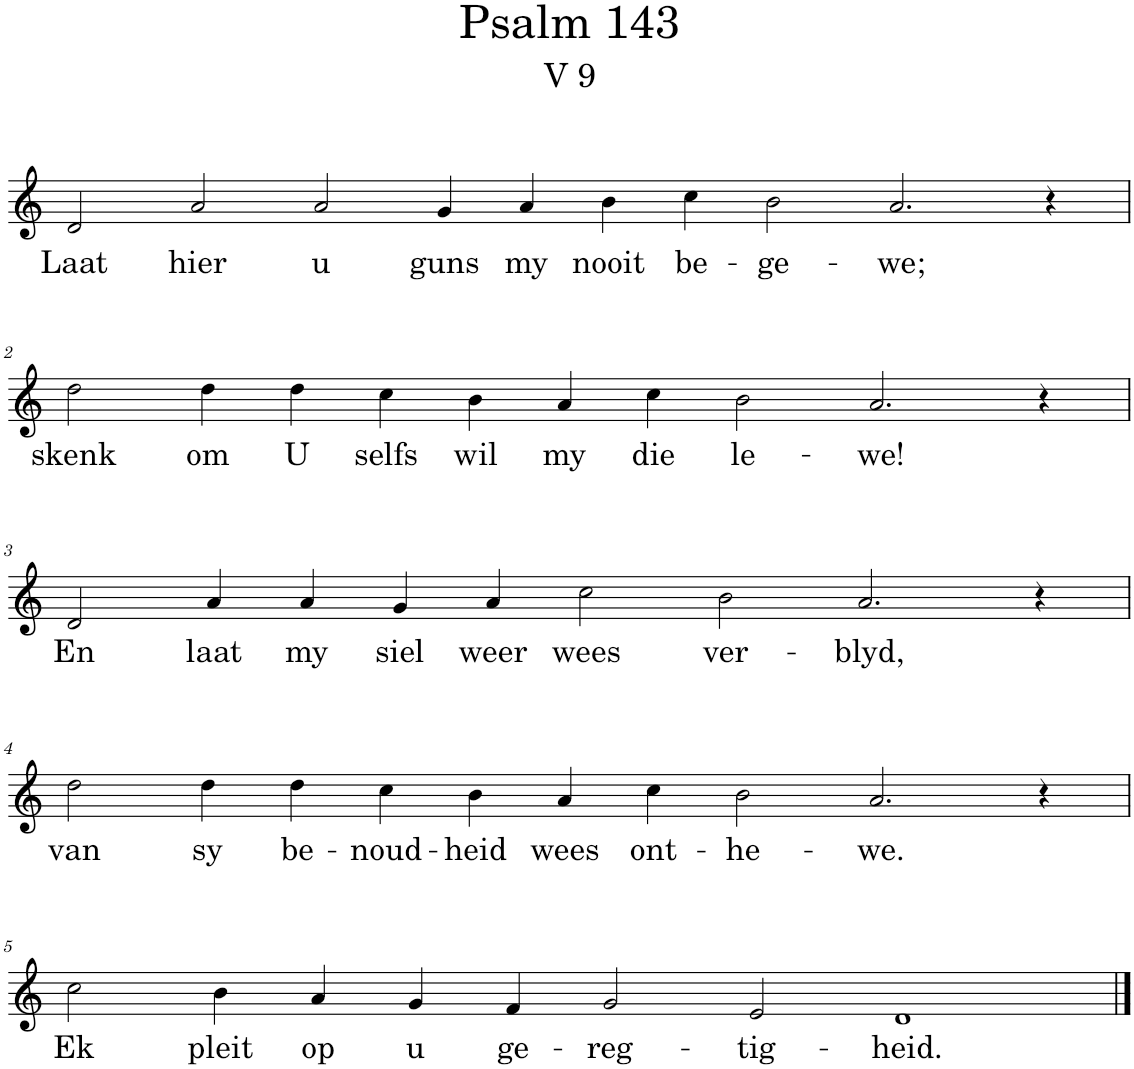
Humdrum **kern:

**kern	**text
*part1	*part1
*staff1	*staff1
*I"Pipe Organ	*
*I'Org.	*
*clefG2	*
*k[]	*
*M16/4	*
=1	=1
!	!LO:LY:b
2d/	Laat
!	!LO:LY:b
2a/	hier
!	!LO:LY:b
2a/	u
!	!LO:LY:b
4g/	guns
!	!LO:LY:b
4a/	my
!	!LO:LY:b
4b\	nooit
!	!LO:LY:b
4cc\	be-
!	!LO:LY:b
2b\	-ge-
!	!LO:LY:b
2.a/	-we;
4r	.
!!LO:LB:g=z
=2	=2
*M14/4	*
!	!LO:LY:b
2dd\	skenk
!	!LO:LY:b
4dd\	om
!	!LO:LY:b
4dd\	U
!	!LO:LY:b
4cc\	selfs
!	!LO:LY:b
4b\	wil
!	!LO:LY:b
4a/	my
!	!LO:LY:b
4cc\	die
!	!LO:LY:b
2b\	le-
!	!LO:LY:b
2.a/	-we!
4r	.
!!LO:LB:g=z
=3	=3
!	!LO:LY:b
2d/	En
!	!LO:LY:b
4a/	laat
!	!LO:LY:b
4a/	my
!	!LO:LY:b
4g/	siel
!	!LO:LY:b
4a/	weer
!	!LO:LY:b
2cc\	wees
!	!LO:LY:b
2b\	ver-
!	!LO:LY:b
2.a/	-blyd,
4r	.
!!LO:LB:g=z
=4	=4
!	!LO:LY:b
2dd\	van
!	!LO:LY:b
4dd\	sy
!	!LO:LY:b
4dd\	be-
!	!LO:LY:b
4cc\	-noud-
!	!LO:LY:b
4b\	-heid
!	!LO:LY:b
4a/	wees
!	!LO:LY:b
4cc\	ont-
!	!LO:LY:b
2b\	-he-
!	!LO:LY:b
2.a/	-we.
4r	.
!!LO:LB:g=z
=5	=5
!	!LO:LY:b
2cc\	Ek
!	!LO:LY:b
4b\	pleit
!	!LO:LY:b
4a/	op
!	!LO:LY:b
4g/	u
!	!LO:LY:b
4f/	ge-
!	!LO:LY:b
2g/	-reg-
!	!LO:LY:b
2e/	-tig-
!	!LO:LY:b
1d	-heid.
==	==
*-	*-
